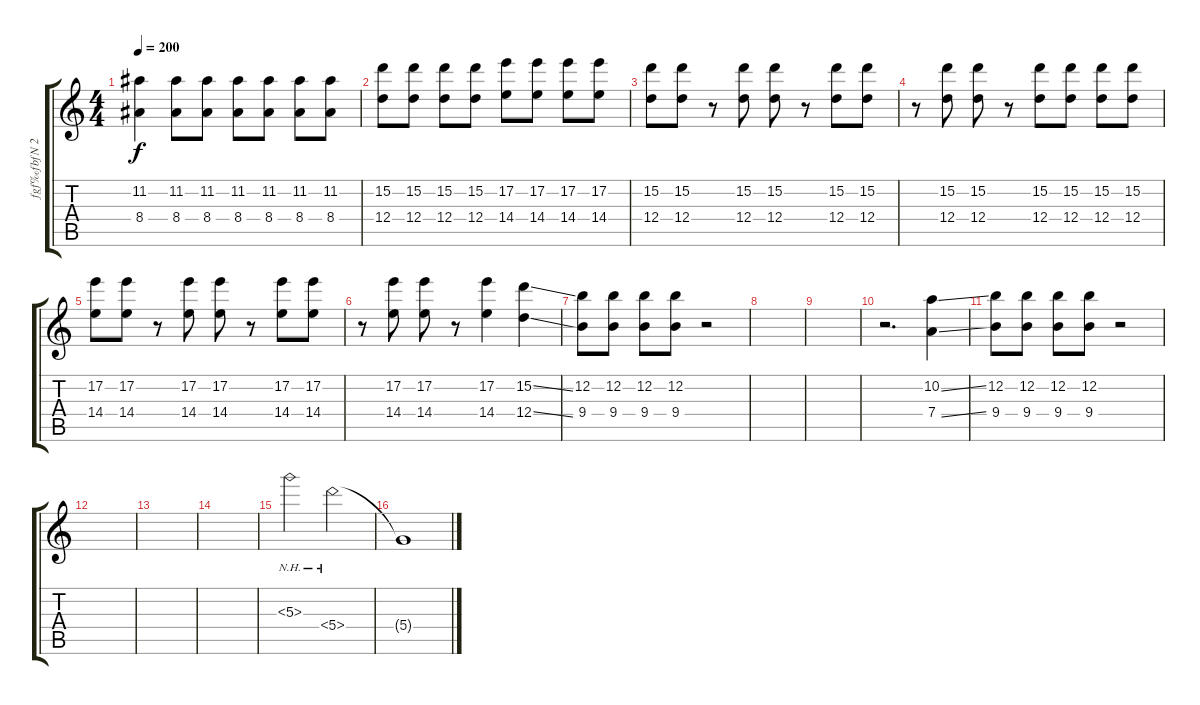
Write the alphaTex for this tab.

\track ("ƒgƒ‰ƒbƒN 2" "ƒgƒ‰ƒbƒN 2") {instrument overdrivenguitar}
\staff {score tabs}
\tuning (E4 B3 G3 D3 A2 E2) {hide}
\ts (4 4)
\tempo 200
\clef g2
\ks c
(11.2 8.4).4{dy f} (11.2 8.4).8 (11.2 8.4).8 (11.2 8.4).8 (11.2 8.4).8 (11.2 8.4).8 (11.2 8.4).8 |
(15.2 12.4).8 (15.2 12.4).8 (15.2 12.4).8 (15.2 12.4).8 (17.2 14.4).8 (17.2 14.4).8 (17.2 14.4).8 (17.2 14.4).8 |
(15.2 12.4).8 (15.2 12.4).8 r.8 (15.2 12.4).8 (15.2 12.4).8 r.8 (15.2 12.4).8 (15.2 12.4).8 |
r.8 (15.2 12.4).8 (15.2 12.4).8 r.8 (15.2 12.4).8 (15.2 12.4).8 (15.2 12.4).8 (15.2 12.4).8 |
(17.2 14.4).8 (17.2 14.4).8 r.8 (17.2 14.4).8 (17.2 14.4).8 r.8 (17.2 14.4).8 (17.2 14.4).8 |
r.8 (17.2 14.4).8 (17.2 14.4).8 r.8 (17.2 14.4).4 (15.2{ss} 12.4{ss}).4 |
(12.2 9.4).8 (12.2 9.4).8 (12.2 9.4).8 (12.2 9.4).8 r.2 |
|
|
r.2{d} (10.2{ss} 7.4{ss}).4 |
(12.2 9.4).8 (12.2 9.4).8 (12.2 9.4).8 (12.2 9.4).8 r.2 |
|
|
|
5.3{nh}.2 5.4{nh}.2 |
5.4{t}.1
